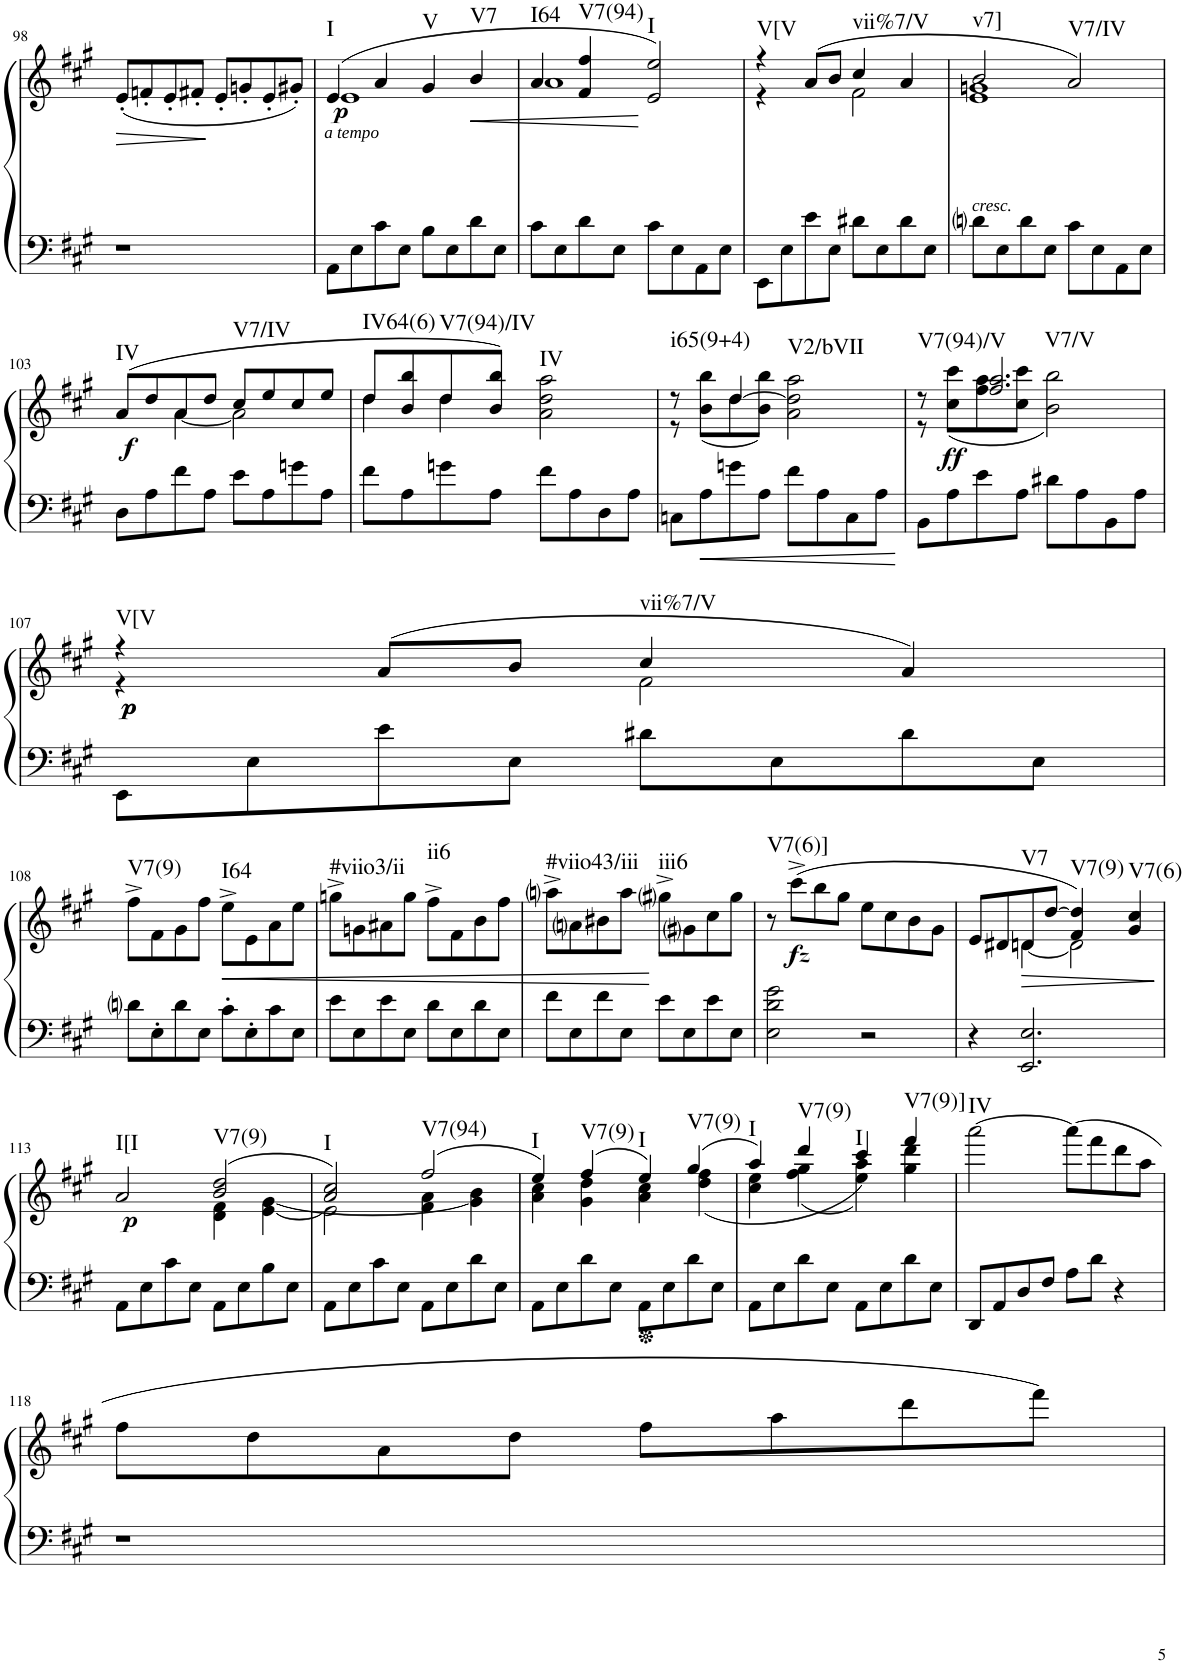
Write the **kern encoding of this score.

**kern	**kern	**dynam	**harte
*part1	*part1	*part1	*part1
*staff2	*staff1	*staff1/2	*
*I"Midi_1	*	*	*
!!LO:PB:g=z
*clefF4	*clefG2	*	*
*k[f#c#g#]	*k[f#c#g#]	*	*
*A:	*A:	*	*
*M2/2	*M2/2	*	*
*met(c|)	*met(c|)	*	*
=98	=98	=98	=98
!	!	!LO:HP:b	!
*	*^	*	*
1r	(8e'/L	2ryy	>	.
.	8fn'/	.	.	.
.	8e'/	.	.	.
.	8f#X'/J	.	.	.
.	8e'/L	2ryy	.	.
.	8gn'/	.	.	.
.	8e'/	.	.	.
.	8g#X'/J)	.	.	.
=99	=99	=99	=99	=99
!	!LO:TX:b:i:t=a tempo	!	!	!
!	!	!	!LO:DY:b	!LO:H:kt=I
8AA\L	(4e/	1e	p	N
8E\	.	.	.	.
8c#\	4a/	.	.	.
8E\J	.	.	.	.
!	!	!	!	!LO:H:kt=V
8B\L	4g#/	.	.	N
8E\	.	.	.	.
!	!	!	!LO:HP:b	!LO:H:kt=V7
8d\	4b/	.	<	N
8E\J	.	.	.	.
=100	=100	=100	=100	=100
!	!	!	!	!LO:H:kt=I64
8c#\L	4a/	1a	.	N
8E\	.	.	.	.
!	!	!	!	!LO:H:kt=V7(94)
8d\	4f#/ 4ff#/	.	.	N
8E\J	.	.	.	.
!	!	!	!	!LO:H:kt=I
8c#\L	2e/ 2ee/)	.	]	N
8E\	.	.	.	.
8AA\	.	.	.	.
8E\J	.	.	.	.
=101	=101	=101	=101	=101
!	!	!	!	!LO:H:kt=V[V
8EE\L	4r	4r	.	N
8E\	.	.	.	.
8e\	(8a/L	4ryy	.	.
8E\J	8b/J	.	.	.
!	!	!	!	!LO:H:kt=vii%7/V
8d#X\L	4cc#/	2f#\	.	N
8E\	.	.	.	.
8d#\	4a/	.	.	.
8E\J	.	.	.	.
=102	=102	=102	=102	=102
!	!LO:TX:b:i:t=cresc.	!	!	!LO:H:kt=v7]
8dni\L	2b/	1e 1gn	.	N
8E\	.	.	.	.
8d\	.	.	.	.
8E\J	.	.	.	.
!	!	!	!	!LO:H:kt=V7/IV
8c#\L	2a/)	.	.	N
8E\	.	.	.	.
8AA\	.	.	.	.
8E\J	.	.	.	.
!!LO:LB:g=z	!!
=103	=103	=103	=103	=103
!	!	!	!LO:DY:b	!LO:H:kt=IV
8D\L	(8a/L	4ryy	f	N
8A\	8dd/	.	.	.
8f#\	8a/	[4a\	.	.
8A\J	8dd/J	.	.	.
!	!	!	!	!LO:H:kt=V7/IV
8e\L	8cc#/L	2a\]	.	N
8A\	8ee/	.	.	.
8gn\	8cc#/	.	.	.
8A\J	8ee/J	.	.	.
=104	=104	=104	=104	=104
!	!	!	!	!LO:H:kt=IV64(6)
8f#\L	8dd/L	4dd\	.	N
8A\	8b/ 8bb/	.	.	.
!	!	!	!	!LO:H:kt=V7(94)/IV
8gn\	8dd/	4dd\	.	N
8A\J	8b/ 8bb/J)	.	.	.
!	!	!	!	!LO:H:kt=IV
8f#\L	2a\ 2dd\ 2aa\	2ryy	.	N
8A\	.	.	.	.
8D\	.	.	.	.
8A\J	.	.	.	.
=105	=105	=105	=105	=105
!	!	!	!	!LO:H:kt=i65(9+4)
8Cn\L	8r	8r	.	N
!	!	!	!LO:HP:b=2	!
8A\	8ryy	(8b\ 8bb\L	<	.
8gn\	[4dd/	8dd\	.	.
8A\J	.	8b\ 8bb\J)	.	.
!	!	!	!	!LO:H:kt=V2/bVII
8f#\L	2a\ 2dd\] 2aa\	2ryy	.	N
8A\	.	.	.	.
8C\	.	.	.	.
8A\J	.	.	.	.
*	*v	*v	*	*
.	.	[	.
=106	=106	=106	=106
*	*^	*	*
!	!	!	!	!LO:H:kt=V7(94)/V
8BB\L	8r	8r	.	N
!	!	!	!LO:DY:b	!
8A\	8ryy	(8cc#\ 8ccc#\L	ff	.
8e\	2.ff#/ 2.aa/	8ff#\ 8aa\	.	.
8A\J	.	8cc#\ 8ccc#\J	.	.
!	!	!	!	!LO:H:kt=V7/V
8d#X\L	.	2b\ 2bb\)	.	N
8A\	.	.	.	.
8BB\	.	.	.	.
8A\J	.	.	.	.
!!LO:LB:g=z	!!
=107	=107	=107	=107	=107
!	!	!	!LO:DY:b	!
!	!	!	!LO:DY:n=1:b	!LO:H:kt=V[V
8EE\L	4r	4r	p p	N
8E\	.	.	.	.
8e\	(8a/L	4ryy	.	.
8E\J	8b/J	.	.	.
!	!	!	!	!LO:H:kt=vii%7/V
8d#X\L	4cc#/	2f#\	.	N
8E\	.	.	.	.
8d#\	4a/)	.	.	.
8E\J	.	.	.	.
!!LO:LB:g=z	!!
=108	=108	=108	=108	=108
!	!	!	!	!LO:H:kt=V7(9)
8dni\L	8ff#^\L	2ryy	.	N
8E'\	8f#\	.	.	.
8d\	8g#\	.	.	.
8E\J	8ff#\J	.	.	.
!	!	!	!LO:HP:b	!LO:H:kt=I64
8c#'\L	8ee^\L	2ryy	<	N
8E'\	8e\	.	.	.
8c#\	8a\	.	.	.
8E\J	8ee\J	.	.	.
=109	=109	=109	=109	=109
!	!	!	!	!LO:H:kt=#viio3/ii
8e\L	8ggn^\L	2ryy	.	N
8E\	8gn\	.	.	.
8e\	8a#X\	.	.	.
8E\J	8gg\J	.	.	.
!	!	!	!	!LO:H:kt=ii6
8d\L	8ff#^\L	2ryy	.	N
8E\	8f#\	.	.	.
8d\	8b\	.	.	.
8E\J	8ff#\J	.	.	.
=110	=110	=110	=110	=110
!	!	!	!	!LO:H:kt=#viio43/iii
8f#\L	8aani^\L	2ryy	.	N
8E\	8ani\	.	.	.
8f#\	8b#X\	.	.	.
8E\J	8aa\J	.	.	.
!	!	!	!	!LO:H:kt=iii6
8e\L	8gg#i^\L	2ryy	[	N
8E\	8g#i\	.	.	.
8e\	8cc#\	.	.	.
8E\J	8gg#\J	.	.	.
=111	=111	=111	=111	=111
!	!	!	!	!LO:H:kt=V7(6)]
2E\ 2d\ 2g#\	8r	2ryy	.	N
!	!	!	!LO:DY:b	!
.	(8ccc#^\L	.	fz	.
.	8bb\	.	.	.
.	8gg#\J	.	.	.
2r	8ee\L	2ryy	.	.
.	8cc#\	.	.	.
.	8b\	.	.	.
.	8g#\J	.	.	.
=112	=112	=112	=112	=112
4r	8e/L	4ryy	.	.
.	8d#X/	.	.	.
!	!	!	!	!LO:H:kt=V7
2.EE/ 2.E/	8dn/	[4d\	.	N
.	[8dd/J	.	.	.
!	!	!	!	!LO:H:kt=V7(9)
.	4f#/ 4dd/])	2d\]	.	N
!	!	!	!	!LO:H:kt=V7(6)
.	4g#/ 4cc#/	.	.	N
*	*v	*v	*	*
.	.	[	.
!!LO:LB:g=z
=113	=113	=113	=113
*	*^	*	*
!	!	!	!LO:DY:b	!LO:H:kt=I[I
8AA\L	2a/	2ryy	p	N
8E\	.	.	.	.
8c#\	.	.	.	.
8E\J	.	.	.	.
!	!	!	!	!LO:H:kt=V7(9)
8AA\L	(2b/ 2dd/	4d\ 4f#\	.	N
8E\	.	.	.	.
8B\	.	[4e\ [4g#\	.	.
8E\J	.	.	.	.
=114	=114	=114	=114	=114
!	!	!	!	!LO:H:kt=I
8AA\L	2a/ 2cc#/)	2e\]	.	N
8E\	.	.	.	.
8c#\	.	.	.	.
8E\J	.	.	.	.
!	!	!	!	!LO:H:kt=V7(94)
8AA\L	(2ff#/	4f#\ 4a\	.	N
8E\	.	.	.	.
8d\	.	4g#\] 4b\	.	.
8E\J	.	.	.	.
=115	=115	=115	=115	=115
!	!	!	!	!LO:H:kt=I
8AA\L	4ee/)	4a\ 4cc#\	.	N
8E\	.	.	.	.
!	!	!	!	!LO:H:kt=V7(9)
8d\	(4ff#/	4g#\ 4dd\	.	N
8E\J	.	.	.	.
!	!	!	!	!LO:H:kt=I
8AA\L	4ee/)	4a\ 4cc#\	.	N
8E\	.	.	.	.
!	!	!	!	!LO:H:kt=V7(9)
8d\	(4gg#/	(4dd\ 4ff#\	.	N
8E\J	.	.	.	.
=116	=116	=116	=116	=116
!	!	!	!	!LO:H:kt=I
8AA\L	4aa/)	4cc#\ 4ee\	.	N
8E\	.	.	.	.
!	!	!	!	!LO:H:kt=V7(9)
8d\	4ddd/	(4ff#\ 4gg#\	.	N
8E\J	.	.	.	.
!	!	!	!	!LO:H:kt=I
8AA\L	4ccc#/)	4ee\ 4aa\)	.	N
8E\	.	.	.	.
!	!	!	!	!LO:H:kt=V7(9)]
8d\	4fff#/	4gg#\ 4ddd\	.	N
8E\J	.	.	.	.
=117	=117	=117	=117	=117
!	!	!	!	!LO:H:kt=IV
8DD/L	[2aaa\	2ryy	.	N
8AA/	.	.	.	.
8D/	.	.	.	.
8F#/J	.	.	.	.
8A\L	(8aaa\L]	2ryy	.	.
8d\J	8fff#\	.	.	.
4r	8ddd\	.	.	.
.	8aa\J	.	.	.
!!LO:LB:g=z	!!
=118	=118	=118	=118	=118
1r	8ff#\L	2ryy	.	.
.	8dd\	.	.	.
.	8a\	.	.	.
.	8dd\J	.	.	.
.	8ff#\L	2ryy	.	.
.	8aa\	.	.	.
.	8ddd\	.	.	.
.	8fff#\J)	.	.	.
*	*v	*v	*	*
=	=	=	=
*-	*-	*-	*-
